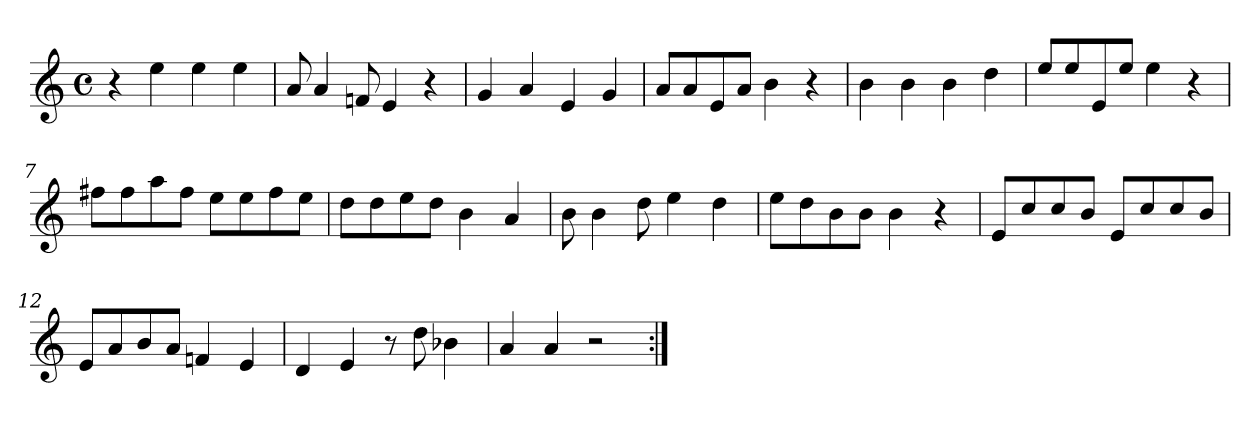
**kern
*part1
*staff1
*clefG2
*M4/4
*met(c)
=1
4r
4ee
4ee
4ee
=2
8a
4a
8fn
4e
4r
=3
4g
4a
4e
4g
=4
8aL
8a
8e
8aJ
4b
4r
=5
4b
4b
4b
4dd
=6
8eeL
8ee
8e
8eeJ
4ee
4r
=7
8ff#XL
8ff#
8aa
8ff#J
8eeL
8ee
8ff#
8eeJ
=8
8ddL
8dd
8ee
8ddJ
4b
4a
=9
8b
4b
8dd
4ee
4dd
=10
8eeL
8dd
8b
8bJ
4b
4r
=11
8eL
8cc
8cc
8bJ
8eL
8cc
8cc
8bJ
=12
8eL
8a
8b
8aJ
4fn
4e
=13
4d
4e
8r
8dd
4b-X
=14
4a
4a
2r
=:|!
*-
